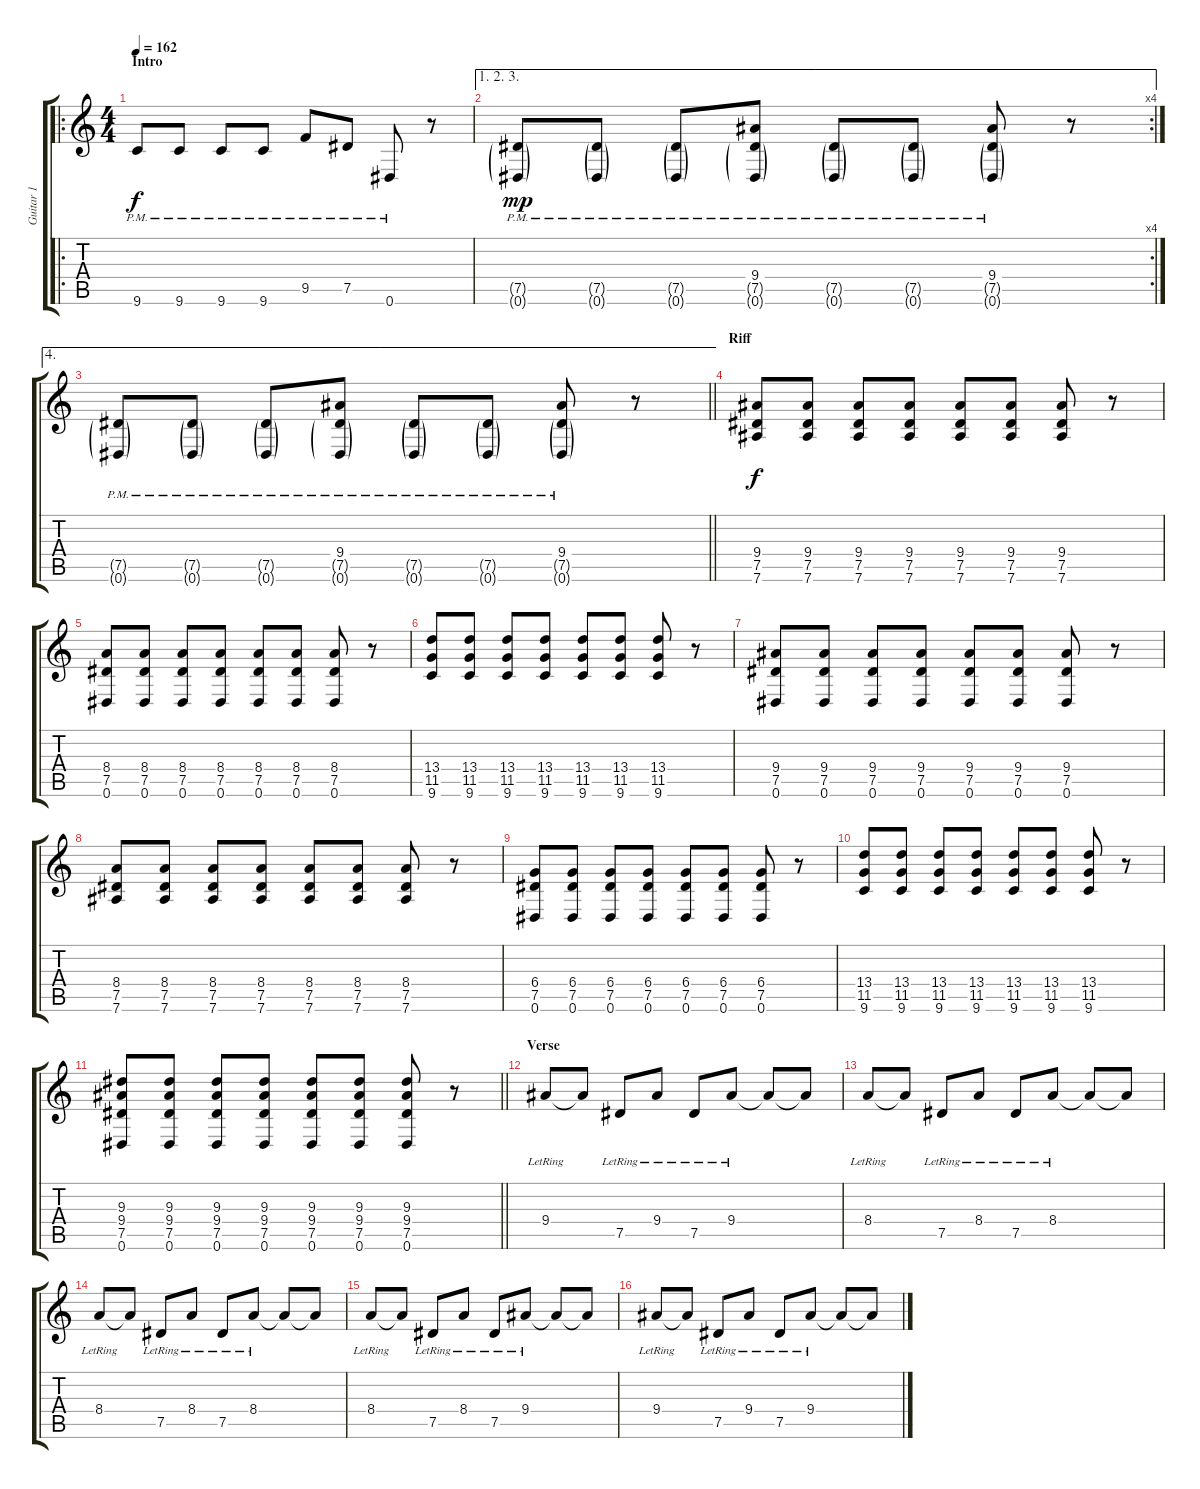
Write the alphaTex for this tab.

\track ("Guitar 1" "Guitar 1") {instrument overdrivenguitar}
\staff {score tabs}
\tuning (Eb4 Bb3 Gb3 Db3 Ab2 Eb2) {hide}
\ro
\ts (4 4)
\section ("" "Intro")
\tempo 162
\clef g2
\ks c
9.6{pm}.8{dy f instrument overdrivenguitar} 9.6{pm}.8 9.6{pm}.8 9.6{pm}.8 9.5{pm}.8 7.5{pm}.8 0.6{pm}.8 r.8 |
\ae (1 2 3)
\rc 4
(7.5{g pm} 0.6{g pm}).8{dy mp} (7.5{g pm} 0.6{g pm}).8 (7.5{g pm} 0.6{g pm}).8 (9.4{pm} 7.5{g pm} 0.6{g pm}).8 (7.5{g pm} 0.6{g pm}).8 (7.5{g pm} 0.6{g pm}).8 (9.4{pm} 7.5{g pm} 0.6{g pm}).8 r.8 |
\ae 4
\barLineRight lightlight
(7.5{g pm} 0.6{g pm}).8 (7.5{g pm} 0.6{g pm}).8 (7.5{g pm} 0.6{g pm}).8 (9.4{pm} 7.5{g pm} 0.6{g pm}).8 (7.5{g pm} 0.6{g pm}).8 (7.5{g pm} 0.6{g pm}).8 (9.4{pm} 7.5{g pm} 0.6{g pm}).8 r.8 |
\section ("" "Riff")
(9.4 7.5 7.6).8{dy f} (9.4 7.5 7.6).8 (9.4 7.5 7.6).8 (9.4 7.5 7.6).8 (9.4 7.5 7.6).8 (9.4 7.5 7.6).8 (9.4 7.5 7.6).8 r.8 |
(8.4 7.5 0.6).8 (8.4 7.5 0.6).8 (8.4 7.5 0.6).8 (8.4 7.5 0.6).8 (8.4 7.5 0.6).8 (8.4 7.5 0.6).8 (8.4 7.5 0.6).8 r.8 |
(13.4 11.5 9.6).8 (13.4 11.5 9.6).8 (13.4 11.5 9.6).8 (13.4 11.5 9.6).8 (13.4 11.5 9.6).8 (13.4 11.5 9.6).8 (13.4 11.5 9.6).8 r.8 |
(9.4 7.5 0.6).8 (9.4 7.5 0.6).8 (9.4 7.5 0.6).8 (9.4 7.5 0.6).8 (9.4 7.5 0.6).8 (9.4 7.5 0.6).8 (9.4 7.5 0.6).8 r.8 |
(8.4 7.5 7.6).8 (8.4 7.5 7.6).8 (8.4 7.5 7.6).8 (8.4 7.5 7.6).8 (8.4 7.5 7.6).8 (8.4 7.5 7.6).8 (8.4 7.5 7.6).8 r.8 |
(6.4 7.5 0.6).8 (6.4 7.5 0.6).8 (6.4 7.5 0.6).8 (6.4 7.5 0.6).8 (6.4 7.5 0.6).8 (6.4 7.5 0.6).8 (6.4 7.5 0.6).8 r.8 |
(13.4 11.5 9.6).8 (13.4 11.5 9.6).8 (13.4 11.5 9.6).8 (13.4 11.5 9.6).8 (13.4 11.5 9.6).8 (13.4 11.5 9.6).8 (13.4 11.5 9.6).8 r.8 |
\barLineRight lightlight
(9.3 9.4 7.5 0.6).8 (9.3 9.4 7.5 0.6).8 (9.3 9.4 7.5 0.6).8 (9.3 9.4 7.5 0.6).8 (9.3 9.4 7.5 0.6).8 (9.3 9.4 7.5 0.6).8 (9.3 9.4 7.5 0.6).8 r.8 |
\section ("" "Verse")
9.4{lr}.8{instrument electricguitarclean} 9.4{t}.8 7.5{lr}.8 9.4{lr}.8 7.5{lr}.8 9.4{lr}.8 9.4{t}.8 9.4{t}.8 |
8.4{lr}.8 8.4{t}.8 7.5{lr}.8 8.4{lr}.8 7.5{lr}.8 8.4{lr}.8 8.4{t}.8 8.4{t}.8 |
8.4{lr}.8 8.4{t}.8 7.5{lr}.8 8.4{lr}.8 7.5{lr}.8 8.4{lr}.8 8.4{t}.8 8.4{t}.8 |
8.4{lr}.8 8.4{t}.8 7.5{lr}.8 8.4{lr}.8 7.5{lr}.8 9.4{lr}.8 9.4{t}.8 9.4{t}.8 |
9.4{lr}.8 9.4{t}.8 7.5{lr}.8 9.4{lr}.8 7.5{lr}.8 9.4{lr}.8 9.4{t}.8 9.4{t}.8
